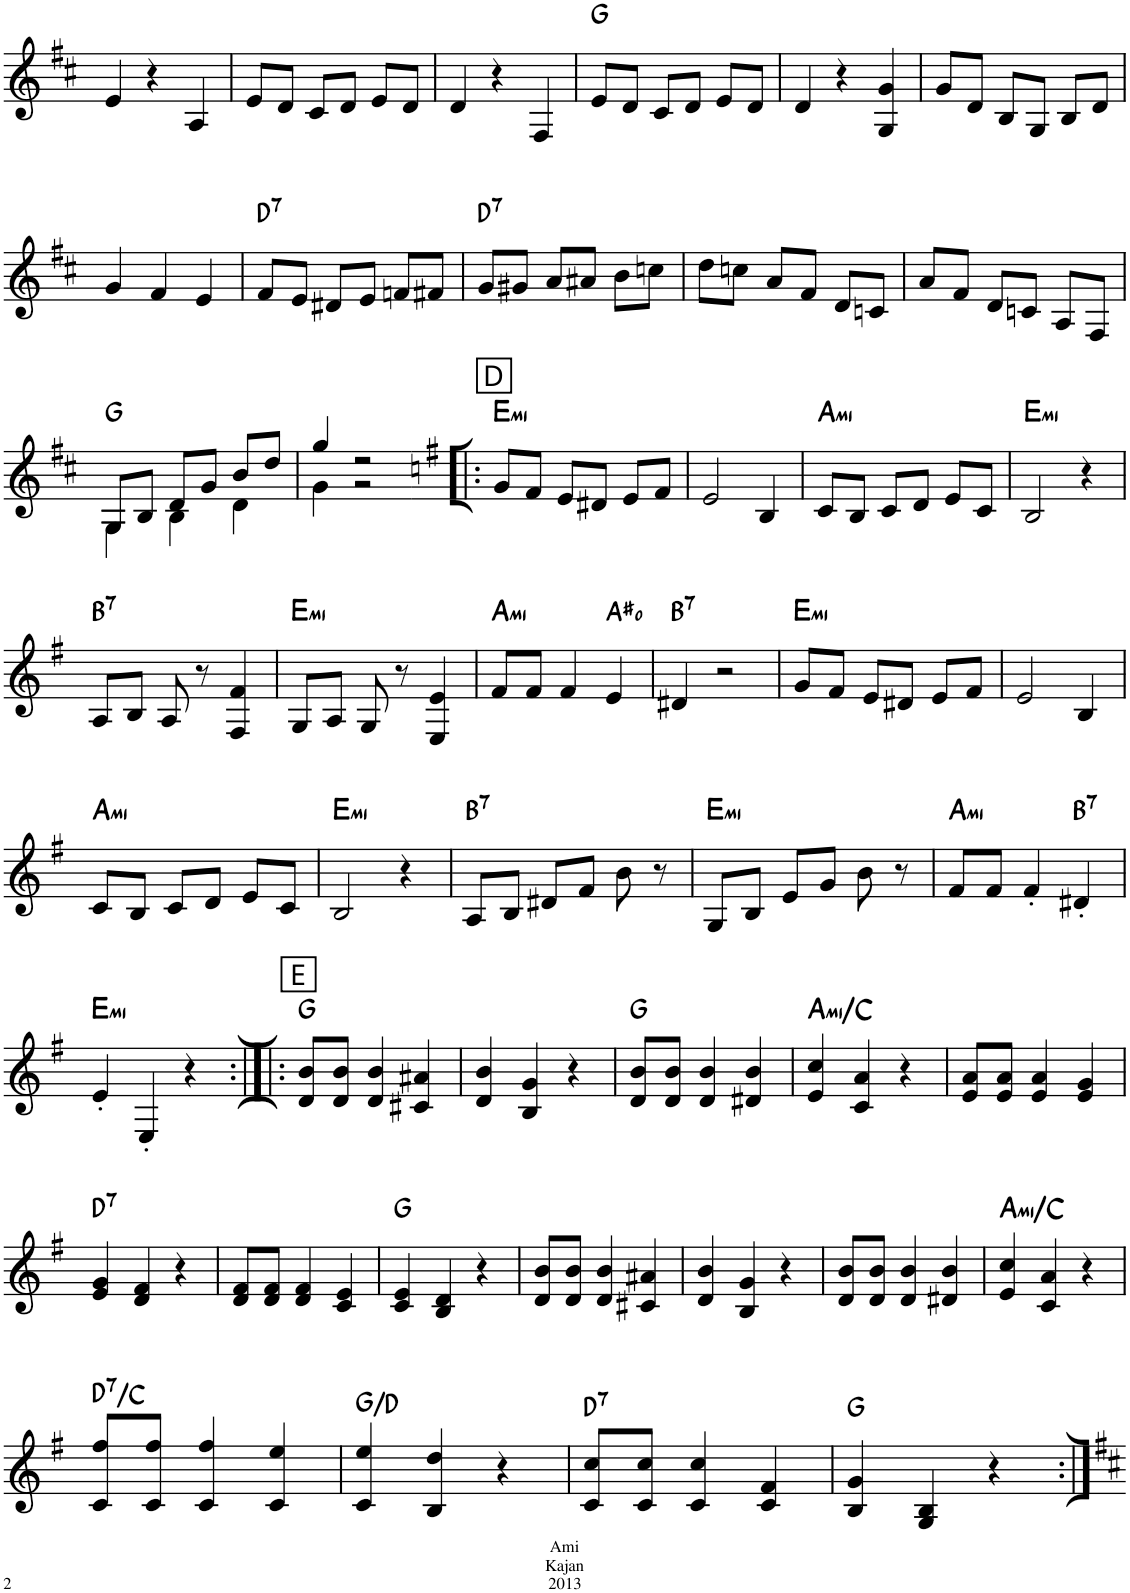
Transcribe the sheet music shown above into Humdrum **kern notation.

**kern	**harte
*part1	*part1
*staff1	*
*I"Piano	*
*I'Pno	*
!!LO:PB:g=z
*clefG2	*
*k[f#c#]	*
*M3/4	*
=54	=54
4e/	.
4r	.
4A/	.
=55	=55
8e/L	.
8d/J	.
8c#/L	.
8d/J	.
8e/L	.
8d/J	.
=56	=56
4d/	.
4r	.
4F#/	.
=57	=57
8e/L	G:maj
8d/J	.
8c#/L	.
8d/J	.
8e/L	.
8d/J	.
=58	=58
4d/	.
4r	.
4G/ 4g/	.
=59	=59
8g/L	.
8d/J	.
8B/L	.
8G/J	.
8B/L	.
8d/J	.
!!LO:LB:g=z
=60	=60
4g/	.
4f#/	.
4e/	.
=61	=61
!	!LO:H:kt=7
8f#/L	D:7
8e/J	.
8d#X/L	.
8e/J	.
8fn/L	.
8f#X/J	.
=62	=62
!	!LO:H:kt=7
8g/L	D:7
8g#X/J	.
8a/L	.
8a#X/J	.
8b\L	.
8ccn\J	.
=63	=63
8dd\L	.
8ccn\J	.
8a/L	.
8f#/J	.
8d/L	.
8cn/J	.
=64	=64
8a/L	.
8f#/J	.
8d/L	.
8cn/J	.
8A/L	.
8F#/J	.
!!LO:LB:g=z
=65	=65
*^	*
8G/L	4G\	G:maj
8B/J	.	.
8d/L	4B\	.
8g/J	.	.
8b/L	4d\	.
8dd/J	.	.
=66	=66	=66
4gg/	4g\	.
2r	2r	.
*v	*v	*
=67!|:	=67!|:
*k[f#]	*
*^	*
!LO:TX:a:B:t=D	!	!LO:H:kt=mi
*v	*v	*
8g/L	E:min
8f#/J	.
8e/L	.
8d#X/J	.
8e/L	.
8f#/J	.
=68	=68
2e/	.
4B/	.
=69	=69
!	!LO:H:kt=mi
8c/L	A:min
8B/J	.
8c/L	.
8d/J	.
8e/L	.
8c/J	.
=70	=70
!	!LO:H:kt=mi
2B/	E:min
4r	.
!!LO:LB:g=z
=71	=71
!	!LO:H:kt=7
8A/L	B:7
8B/J	.
8A/	.
8r	.
4F#/ 4f#/	.
=72	=72
!	!LO:H:kt=mi
8G/L	E:min
8A/J	.
8G/	.
8r	.
4E/ 4e/	.
=73	=73
!	!LO:H:kt=mi
8f#/L	A:min
8f#/J	.
4f#/	.
4e/	A#:dim
=74	=74
!	!LO:H:kt=7
4d#X/	B:7
2r	.
=75	=75
!	!LO:H:kt=mi
8g/L	E:min
8f#/J	.
8e/L	.
8d#X/J	.
8e/L	.
8f#/J	.
=76	=76
2e/	.
4B/	.
!!LO:LB:g=z
=77	=77
!	!LO:H:kt=mi
8c/L	A:min
8B/J	.
8c/L	.
8d/J	.
8e/L	.
8c/J	.
=78	=78
!	!LO:H:kt=mi
2B/	E:min
4r	.
=79	=79
!	!LO:H:kt=7
8A/L	B:7
8B/J	.
8d#X/L	.
8f#/J	.
8b\	.
8r	.
=80	=80
!	!LO:H:kt=mi
8G/L	E:min
8B/J	.
8e/L	.
8g/J	.
8b\	.
8r	.
=81	=81
!	!LO:H:kt=mi
8f#/L	A:min
8f#/J	.
4f#'/	.
!	!LO:H:kt=7
4d#X'/	B:7
!!LO:LB:g=z
=82	=82
!	!LO:H:kt=mi
4e'/	E:min
4E'/	.
4r	.
=83:|!|:	=83:|!|:
!LO:TX:a:B:t=E	!
8d/ 8b/L	G:maj
8d/ 8b/J	.
4d/ 4b/	.
4c#X/ 4a#X/	.
=84	=84
4d/ 4b/	.
4B/ 4g/	.
4r	.
=85	=85
8d/ 8b/L	G:maj
8d/ 8b/J	.
4d/ 4b/	.
4d#X/ 4b/	.
=86	=86
!	!LO:H:kt=mi
4e/ 4cc/	A:min/b3
4c/ 4a/	.
4r	.
=87	=87
8e/ 8a/L	.
8e/ 8a/J	.
4e/ 4a/	.
4e/ 4g/	.
!!LO:LB:g=z
=88	=88
!	!LO:H:kt=7
4e/ 4g/	D:7
4d/ 4f#/	.
4r	.
=89	=89
8d/ 8f#/L	.
8d/ 8f#/J	.
4d/ 4f#/	.
4c/ 4e/	.
=90	=90
4c/ 4e/	G:maj
4B/ 4d/	.
4r	.
=91	=91
8d/ 8b/L	.
8d/ 8b/J	.
4d/ 4b/	.
4c#X/ 4a#X/	.
=92	=92
4d/ 4b/	.
4B/ 4g/	.
4r	.
=93	=93
8d/ 8b/L	.
8d/ 8b/J	.
4d/ 4b/	.
4d#X/ 4b/	.
=94	=94
!	!LO:H:kt=mi
4e/ 4cc/	A:min/b3
4c/ 4a/	.
4r	.
!!LO:LB:g=z
=95	=95
!	!LO:H:kt=7
8c/ 8ff#/L	D:7/b7
8c/ 8ff#/J	.
4c/ 4ff#/	.
4c/ 4ee/	.
=96	=96
4c/ 4ee/	G:maj/5
4B/ 4dd/	.
4r	.
=97	=97
!	!LO:H:kt=7
8c/ 8cc/L	D:7
8c/ 8cc/J	.
4c/ 4cc/	.
4c/ 4f#/	.
=98	=98
4B/ 4g/	G:maj
4G/ 4B/	.
4r	.
=:|!	=:|!
*-	*-
